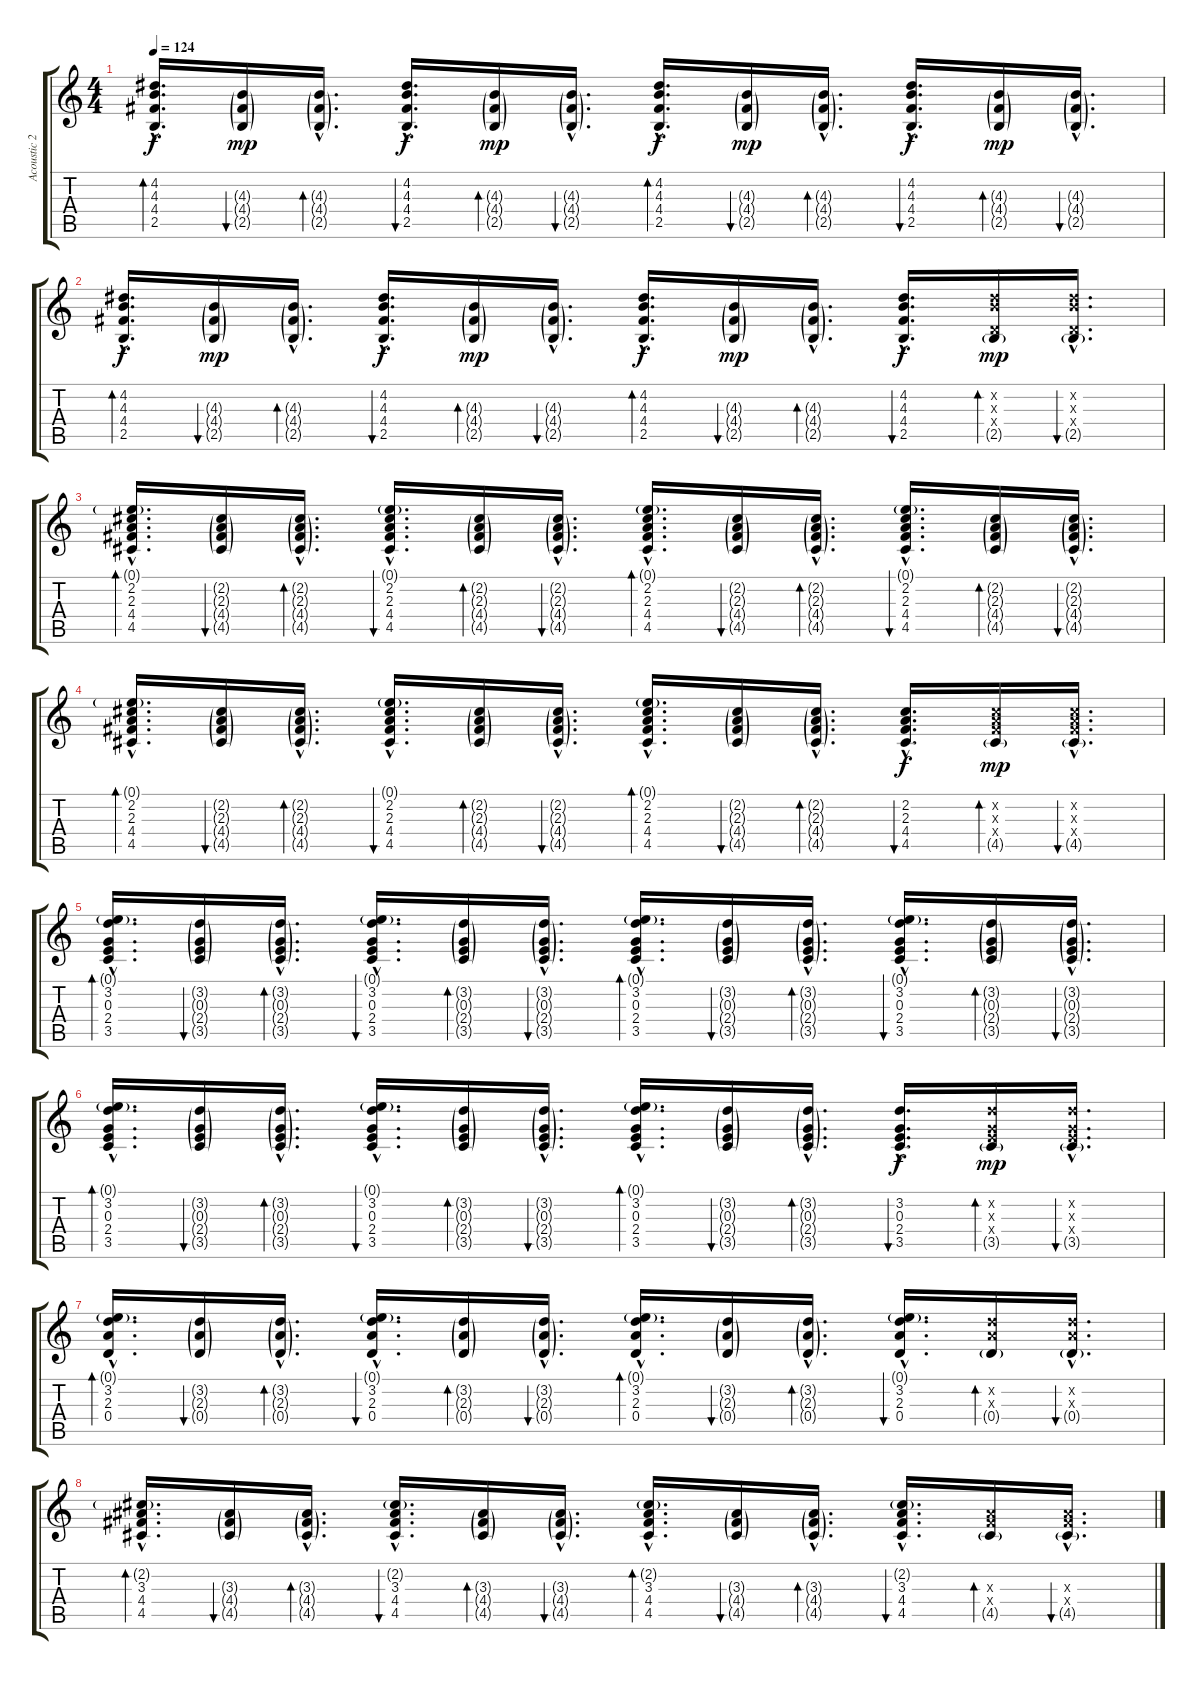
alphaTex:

\track ("Acoustic 2 (Dub)" "Acoustic 2") {instrument acousticguitarsteel}
\staff {score tabs}
\tuning (E4 B3 G3 D3 A2 E2) {hide}
\ts (4 4)
\tempo 124
\clef g2
\ks c
(4.2{hac} 4.3{hac} 4.4{hac} 2.5{hac}).16{d bd 60 dy f} (4.3{g} 4.4{g} 2.5{g}).16{bu 60 dy mp} (4.3{g hac} 4.4{g hac} 2.5{g hac}).16{d bd 60} (4.2{hac} 4.3{hac} 4.4{hac} 2.5{hac}).16{d bu 60 dy f} (4.3{g} 4.4{g} 2.5{g}).16{bd 60 dy mp} (4.3{g hac} 4.4{g hac} 2.5{g hac}).16{d bu 60} (4.2{hac} 4.3{hac} 4.4{hac} 2.5{hac}).16{d bd 60 dy f} (4.3{g} 4.4{g} 2.5{g}).16{bu 60 dy mp} (4.3{g hac} 4.4{g hac} 2.5{g hac}).16{d bd 60} (4.2{hac} 4.3{hac} 4.4{hac} 2.5{hac}).16{d bu 60 dy f} (4.3{g} 4.4{g} 2.5{g}).16{bd 60 dy mp} (4.3{g hac} 4.4{g hac} 2.5{g hac}).16{d bu 60} |
(4.2{hac} 4.3{hac} 4.4{hac} 2.5{hac}).16{d bd 60 dy f} (4.3{g} 4.4{g} 2.5{g}).16{bu 60 dy mp} (4.3{g hac} 4.4{g hac} 2.5{g hac}).16{d bd 60} (4.2{hac} 4.3{hac} 4.4{hac} 2.5{hac}).16{d bu 60 dy f} (4.3{g} 4.4{g} 2.5{g}).16{bd 60 dy mp} (4.3{g hac} 4.4{g hac} 2.5{g hac}).16{d bu 60} (4.2{hac} 4.3{hac} 4.4{hac} 2.5{hac}).16{d bd 60 dy f} (4.3{g} 4.4{g} 2.5{g}).16{bu 60 dy mp} (4.3{g hac} 4.4{g hac} 2.5{g hac}).16{d bd 60} (4.2{hac} 4.3{hac} 4.4{hac} 2.5{hac}).16{d bu 60 dy f} (4.2{x} 4.3{x} 0.4{x} 2.5{g}).16{bd 60 dy mp} (4.2{hac x} 4.3{hac x} 0.4{hac x} 2.5{g hac}).16{d bu 60} |
(0.1{g hac} 2.2{hac} 2.3{hac} 4.4{hac} 4.5{hac}).16{d bd 60} (2.2{g} 2.3{g} 4.4{g} 4.5{g}).16{bu 60} (2.2{g hac} 2.3{g hac} 4.4{g hac} 4.5{g hac}).16{d bd 60} (0.1{g hac} 2.2{hac} 2.3{hac} 4.4{hac} 4.5{hac}).16{d bu 60} (2.2{g} 2.3{g} 4.4{g} 4.5{g}).16{bd 60} (2.2{g hac} 2.3{g hac} 4.4{g hac} 4.5{g hac}).16{d bu 60} (0.1{g hac} 2.2{hac} 2.3{hac} 4.4{hac} 4.5{hac}).16{d bd 60} (2.2{g} 2.3{g} 4.4{g} 4.5{g}).16{bu 60} (2.2{g hac} 2.3{g hac} 4.4{g hac} 4.5{g hac}).16{d bd 60} (0.1{g hac} 2.2{hac} 2.3{hac} 4.4{hac} 4.5{hac}).16{d bu 60} (2.2{g} 2.3{g} 4.4{g} 4.5{g}).16{bd 60} (2.2{g hac} 2.3{g hac} 4.4{g hac} 4.5{g hac}).16{d bu 60} |
(0.1{g hac} 2.2{hac} 2.3{hac} 4.4{hac} 4.5{hac}).16{d bd 60} (2.2{g} 2.3{g} 4.4{g} 4.5{g}).16{bu 60} (2.2{g hac} 2.3{g hac} 4.4{g hac} 4.5{g hac}).16{d bd 60} (0.1{g hac} 2.2{hac} 2.3{hac} 4.4{hac} 4.5{hac}).16{d bu 60} (2.2{g} 2.3{g} 4.4{g} 4.5{g}).16{bd 60} (2.2{g hac} 2.3{g hac} 4.4{g hac} 4.5{g hac}).16{d bu 60} (0.1{g hac} 2.2{hac} 2.3{hac} 4.4{hac} 4.5{hac}).16{d bd 60} (2.2{g} 2.3{g} 4.4{g} 4.5{g}).16{bu 60} (2.2{g hac} 2.3{g hac} 4.4{g hac} 4.5{g hac}).16{d bd 60} (2.2{hac} 2.3{hac} 4.4{hac} 4.5{hac}).16{d bu 60 dy f} (2.2{x} 2.3{x} 4.4{x} 4.5{g}).16{bd 60 dy mp} (2.2{hac x} 2.3{hac x} 4.4{hac x} 4.5{g hac}).16{d bu 60} |
(0.1{g hac} 3.2{hac} 0.3{hac} 2.4{hac} 3.5{hac}).16{d bd 60} (3.2{g} 0.3{g} 2.4{g} 3.5{g}).16{bu 60} (3.2{g hac} 0.3{g hac} 2.4{g hac} 3.5{g hac}).16{d bd 60} (0.1{g hac} 3.2{hac} 0.3{hac} 2.4{hac} 3.5{hac}).16{d bu 60} (3.2{g} 0.3{g} 2.4{g} 3.5{g}).16{bd 60} (3.2{g hac} 0.3{g hac} 2.4{g hac} 3.5{g hac}).16{d bu 60} (0.1{g hac} 3.2{hac} 0.3{hac} 2.4{hac} 3.5{hac}).16{d bd 60} (3.2{g} 0.3{g} 2.4{g} 3.5{g}).16{bu 60} (3.2{g hac} 0.3{g hac} 2.4{g hac} 3.5{g hac}).16{d bd 60} (0.1{g hac} 3.2{hac} 0.3{hac} 2.4{hac} 3.5{hac}).16{d bu 60} (3.2{g} 0.3{g} 2.4{g} 3.5{g}).16{bd 60} (3.2{g hac} 0.3{g hac} 2.4{g hac} 3.5{g hac}).16{d bu 60} |
(0.1{g hac} 3.2{hac} 0.3{hac} 2.4{hac} 3.5{hac}).16{d bd 60} (3.2{g} 0.3{g} 2.4{g} 3.5{g}).16{bu 60} (3.2{g hac} 0.3{g hac} 2.4{g hac} 3.5{g hac}).16{d bd 60} (0.1{g hac} 3.2{hac} 0.3{hac} 2.4{hac} 3.5{hac}).16{d bu 60} (3.2{g} 0.3{g} 2.4{g} 3.5{g}).16{bd 60} (3.2{g hac} 0.3{g hac} 2.4{g hac} 3.5{g hac}).16{d bu 60} (0.1{g hac} 3.2{hac} 0.3{hac} 2.4{hac} 3.5{hac}).16{d bd 60} (3.2{g} 0.3{g} 2.4{g} 3.5{g}).16{bu 60} (3.2{g hac} 0.3{g hac} 2.4{g hac} 3.5{g hac}).16{d bd 60} (3.2{hac} 0.3{hac} 2.4{hac} 3.5{hac}).16{d bu 60 dy f} (3.2{x} 0.3{x} 2.4{x} 3.5{g}).16{bd 60 dy mp} (3.2{hac x} 0.3{hac x} 2.4{hac x} 3.5{g hac}).16{d bu 60} |
(0.1{g hac} 3.2{hac} 2.3{hac} 0.4{hac}).16{d bd 60} (3.2{g} 2.3{g} 0.4{g}).16{bu 60} (3.2{g hac} 2.3{g hac} 0.4{g hac}).16{d bd 60} (0.1{g hac} 3.2{hac} 2.3{hac} 0.4{hac}).16{d bu 60} (3.2{g} 2.3{g} 0.4{g}).16{bd 60} (3.2{g hac} 2.3{g hac} 0.4{g hac}).16{d bu 60} (0.1{g hac} 3.2{hac} 2.3{hac} 0.4{hac}).16{d bd 60} (3.2{g} 2.3{g} 0.4{g}).16{bu 60} (3.2{g hac} 2.3{g hac} 0.4{g hac}).16{d bd 60} (0.1{g hac} 3.2{hac} 2.3{hac} 0.4{hac}).16{d bu 60} (3.2{x} 2.3{x} 0.4{g}).16{bd 60} (3.2{hac x} 2.3{hac x} 0.4{g hac}).16{d bu 60} |
(2.2{g hac} 3.3{hac} 4.4{hac} 4.5{hac}).16{d bd 60} (3.3{g} 4.4{g} 4.5{g}).16{bu 60} (3.3{g hac} 4.4{g hac} 4.5{g hac}).16{d bd 60} (2.2{g hac} 3.3{hac} 4.4{hac} 4.5{hac}).16{d bu 60} (3.3{g} 4.4{g} 4.5{g}).16{bd 60} (3.3{g hac} 4.4{g hac} 4.5{g hac}).16{d bu 60} (2.2{g hac} 3.3{hac} 4.4{hac} 4.5{hac}).16{d bd 60} (3.3{g} 4.4{g} 4.5{g}).16{bu 60} (3.3{g hac} 4.4{g hac} 4.5{g hac}).16{d bd 60} (2.2{g hac} 3.3{hac} 4.4{hac} 4.5{hac}).16{d bu 60} (3.3{x} 4.4{x} 4.5{g}).16{bd 60} (3.3{hac x} 4.4{hac x} 4.5{g hac}).16{d bu 60}
